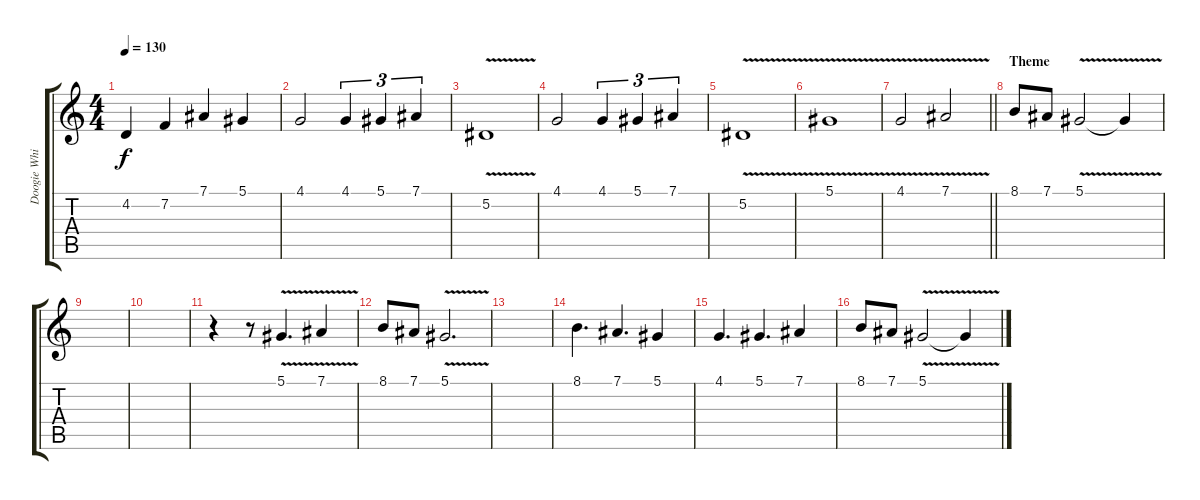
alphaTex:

\track ("Doogie White" "Doogie Whi") {instrument lead2sawtooth}
\staff {score tabs}
\tuning (Eb4 Bb3 Gb3 Db3 Ab2 Eb2) {hide}
\ts (4 4)
\tempo 130
\clef g2
\ks c
4.2.4{dy f} 7.2.4 7.1.4 5.1.4 |
4.1.2 4.1.4{tu (3 2)} 5.1.4{tu (3 2)} 7.1.4{tu (3 2)} |
5.2{v}.1 |
4.1.2 4.1.4{tu (3 2)} 5.1.4{tu (3 2)} 7.1.4{tu (3 2)} |
5.2{v}.1 |
5.1{v}.1 |
\barLineRight lightlight
4.1{v}.2 7.1{v}.2 |
\section ("" "Theme")
8.1.8 7.1.8 5.1{v}.2 5.1{t}.4 |
|
|
r.4 r.8 5.1{v}.4{d} 7.1{v}.4 |
8.1.8 7.1.8 5.1{v}.2{d} |
|
8.1.4{d} 7.1.4{d} 5.1.4 |
4.1.4{d} 5.1.4{d} 7.1.4 |
8.1.8 7.1.8 5.1{v}.2 5.1{t}.4
